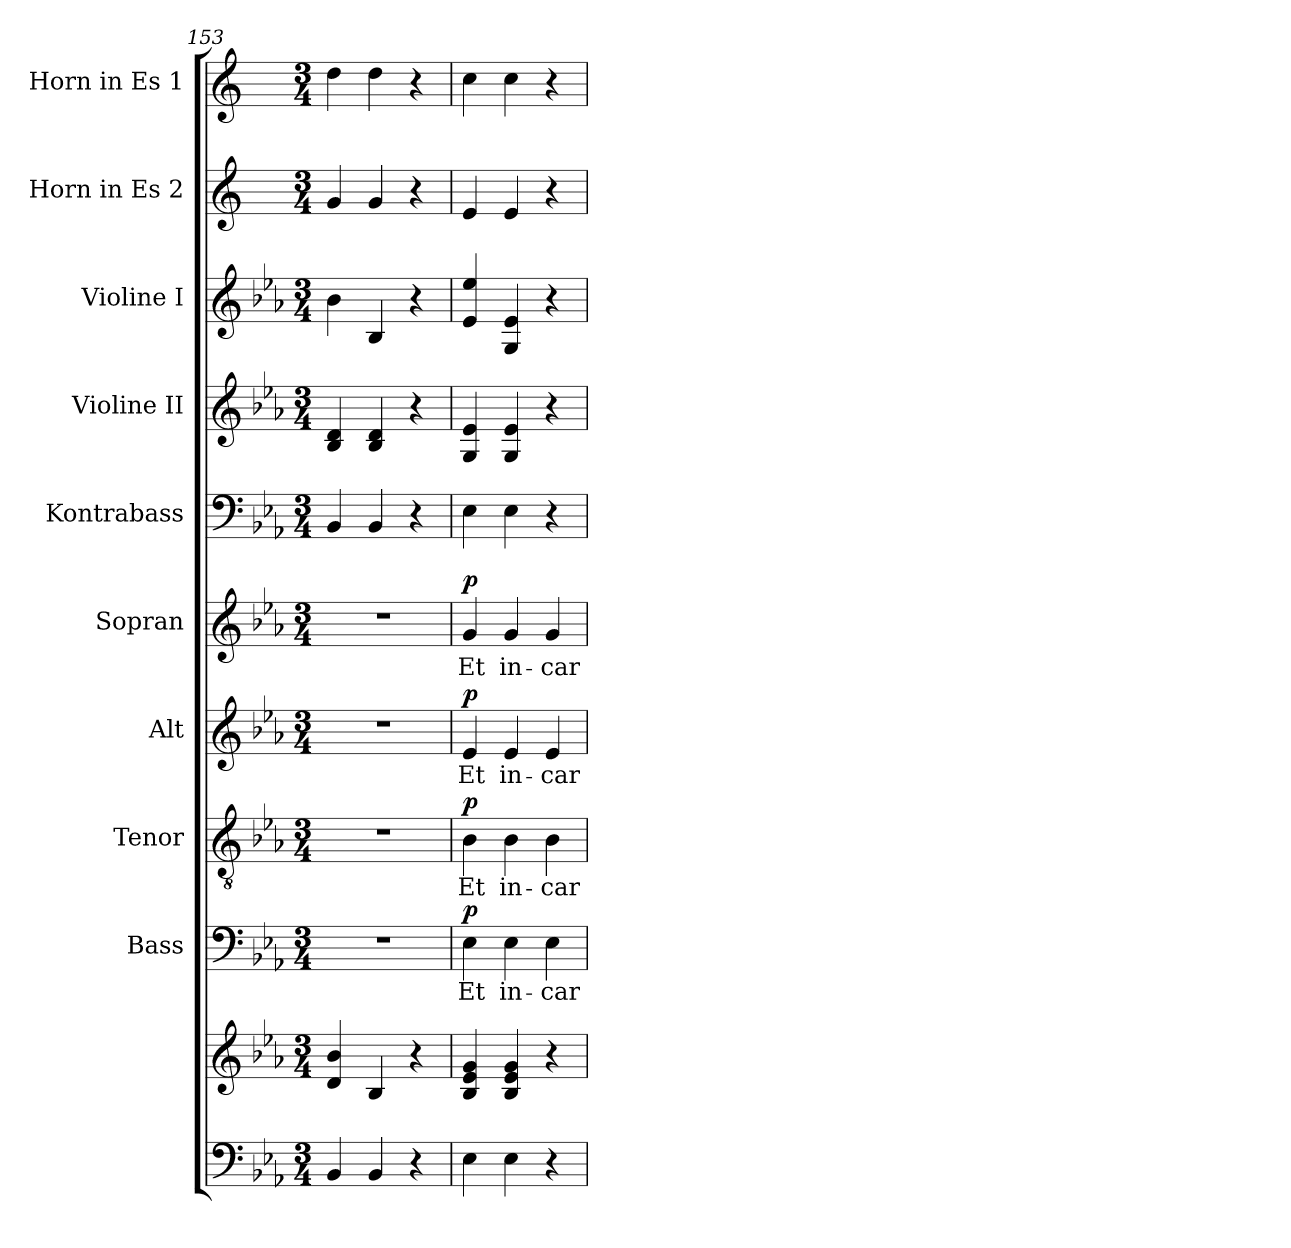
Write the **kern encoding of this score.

**kern	**kern	**kern	**text	**dynam	**kern	**text	**dynam	**kern	**text	**dynam	**kern	**text	**dynam	**kern	**kern	**kern	**kern	**kern
*part10	*part10	*part9	*part9	*part9	*part8	*part8	*part8	*part7	*part7	*part7	*part6	*part6	*part6	*part5	*part4	*part3	*part2	*part1
*staff11	*staff10	*staff9	*staff9	*staff9	*staff8	*staff8	*staff8	*staff7	*staff7	*staff7	*staff6	*staff6	*staff6	*staff5	*staff4	*staff3	*staff2	*staff1
*	*	*I"Bass	*	*	*I"Tenor	*	*	*I"Alt	*	*	*I"Sopran	*	*	*I"Kontrabass	*I"Violine II	*I"Violine I	*I"Horn in Es 2	*I"Horn in Es 1
*	*	*I'B.	*	*	*I'T.	*	*	*I'A.	*	*	*I'S.	*	*	*I'Kb.	*I'Vl. II	*I'Vl. I	*I'Hr. Es 2	*I'Hr. Es 1
*clefF4	*clefG2	*clefF4	*	*	*clefGv2	*	*	*clefG2	*	*	*clefG2	*	*	*clefF4	*clefG2	*clefG2	*clefG2	*clefG2
*	*	*	*	*	*	*	*	*	*	*	*	*	*	*ITrd7c12	*	*	*ITrd5c9	*ITrd5c9
*k[b-e-a-]	*k[b-e-a-]	*k[b-e-a-]	*	*	*k[b-e-a-]	*	*	*k[b-e-a-]	*	*	*k[b-e-a-]	*	*	*k[b-e-a-]	*k[b-e-a-]	*k[b-e-a-]	*k[b-e-a-]	*k[b-e-a-]
*E-:	*E-:	*E-:	*	*	*E-:	*	*	*E-:	*	*	*E-:	*	*	*E-:	*E-:	*E-:	*E-:	*E-:
*M3/4	*M3/4	*M3/4	*	*	*M3/4	*	*	*M3/4	*	*	*M3/4	*	*	*M3/4	*M3/4	*M3/4	*M3/4	*M3/4
=153	=153	=153	=153	=153	=153	=153	=153	=153	=153	=153	=153	=153	=153	=153	=153	=153	=153	=153
4BB-/	4d/ 4b-/	2.r	.	.	2.r	.	.	2.r	.	.	2.r	.	.	4BBB-/	4B-/ 4d/	4b-\	4B-/	4f\
4BB-/	4B-/	.	.	.	.	.	.	.	.	.	.	.	.	4BBB-/	4B-/ 4d/	4B-/	4B-/	4f\
4r	4r	.	.	.	.	.	.	.	.	.	.	.	.	4r	4r	4r	4r	4r
!!LO:PB:g=z
=154	=154	=154	=154	=154	=154	=154	=154	=154	=154	=154	=154	=154	=154	=154	=154	=154	=154	=154
!	!	!	!LO:LY:b	!LO:DY:a	!	!LO:LY:b	!LO:DY:a	!	!LO:LY:b	!LO:DY:a	!	!LO:LY:b	!LO:DY:a	!	!	!	!	!
4E-\	4B-/ 4e-/ 4g/	4E-\	Et	p	4B-\	Et	p	4e-/	Et	p	4g/	Et	p	4EE-\	4G/ 4e-/	4e-/ 4ee-/	4G/	4e-\
!	!	!	!LO:LY:b	!	!	!LO:LY:b	!	!	!LO:LY:b	!	!	!LO:LY:b	!	!	!	!	!	!
4E-\	4B-/ 4e-/ 4g/	4E-\	in-	.	4B-\	in-	.	4e-/	in-	.	4g/	in-	.	4EE-\	4G/ 4e-/	4G/ 4e-/	4G/	4e-\
!	!	!	!LO:LY:b	!	!	!LO:LY:b	!	!	!LO:LY:b	!	!	!LO:LY:b	!	!	!	!	!	!
4r	4r	4E-\	-car-	.	4B-\	-car-	.	4e-/	-car-	.	4g/	-car-	.	4r	4r	4r	4r	4r
=	=	=	=	=	=	=	=	=	=	=	=	=	=	=	=	=	=	=
*-	*-	*-	*-	*-	*-	*-	*-	*-	*-	*-	*-	*-	*-	*-	*-	*-	*-	*-
